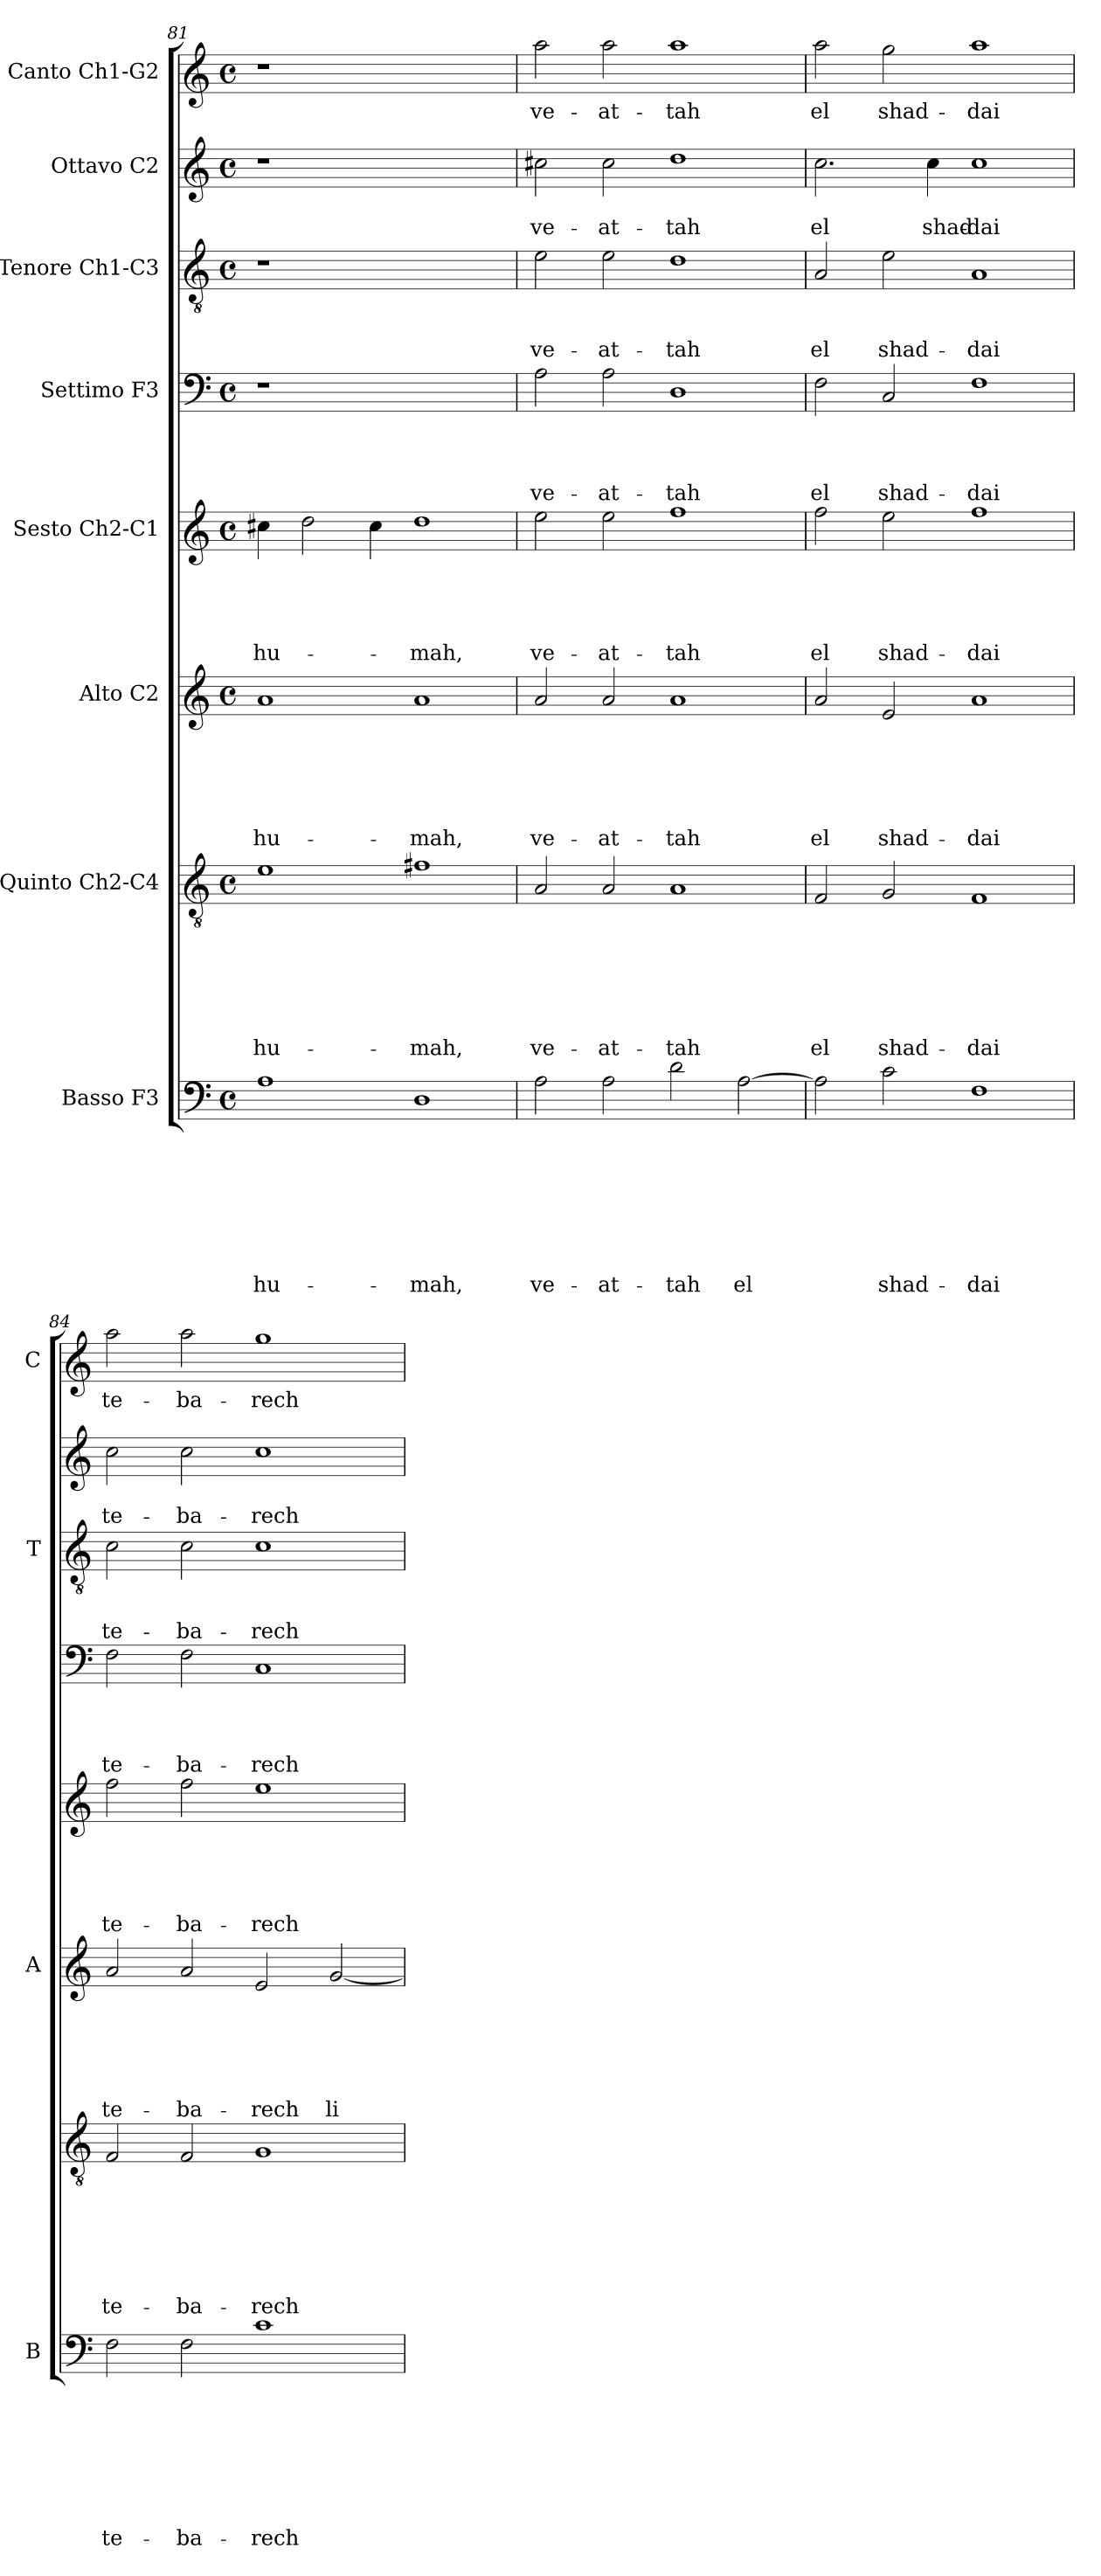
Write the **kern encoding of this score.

**kern	**text	**text	**text	**text	**text	**text	**text	**text	**kern	**text	**text	**text	**text	**text	**text	**text	**kern	**text	**text	**text	**text	**text	**text	**kern	**text	**text	**text	**text	**text	**kern	**text	**text	**text	**text	**kern	**text	**text	**text	**kern	**text	**text	**kern	**text
*part8	*part8	*part8	*part8	*part8	*part8	*part8	*part8	*part8	*part7	*part7	*part7	*part7	*part7	*part7	*part7	*part7	*part6	*part6	*part6	*part6	*part6	*part6	*part6	*part5	*part5	*part5	*part5	*part5	*part5	*part4	*part4	*part4	*part4	*part4	*part3	*part3	*part3	*part3	*part2	*part2	*part2	*part1	*part1
*staff8	*staff8	*staff8	*staff8	*staff8	*staff8	*staff8	*staff8	*staff8	*staff7	*staff7	*staff7	*staff7	*staff7	*staff7	*staff7	*staff7	*staff6	*staff6	*staff6	*staff6	*staff6	*staff6	*staff6	*staff5	*staff5	*staff5	*staff5	*staff5	*staff5	*staff4	*staff4	*staff4	*staff4	*staff4	*staff3	*staff3	*staff3	*staff3	*staff2	*staff2	*staff2	*staff1	*staff1
*I"Basso F3	*	*	*	*	*	*	*	*	*I"Quinto Ch2-C4	*	*	*	*	*	*	*	*I"Alto C2	*	*	*	*	*	*	*I"Sesto Ch2-C1	*	*	*	*	*	*I"Settimo F3	*	*	*	*	*I"Tenore Ch1-C3	*	*	*	*I"Ottavo C2	*	*	*I"Canto Ch1-G2	*
*I'B	*	*	*	*	*	*	*	*	*	*	*	*	*	*	*	*	*I'A	*	*	*	*	*	*	*	*	*	*	*	*	*	*	*	*	*	*I'T	*	*	*	*	*	*	*I'C	*
!!LO:PB:g=z
*clefF4	*	*	*	*	*	*	*	*	*clefGv2	*	*	*	*	*	*	*	*clefG2	*	*	*	*	*	*	*clefG2	*	*	*	*	*	*clefF4	*	*	*	*	*clefGv2	*	*	*	*clefG2	*	*	*clefG2	*
*k[]	*	*	*	*	*	*	*	*	*k[]	*	*	*	*	*	*	*	*k[]	*	*	*	*	*	*	*k[]	*	*	*	*	*	*k[]	*	*	*	*	*k[]	*	*	*	*k[]	*	*	*k[]	*
*C:	*	*	*	*	*	*	*	*	*C:	*	*	*	*	*	*	*	*C:	*	*	*	*	*	*	*C:	*	*	*	*	*	*C:	*	*	*	*	*C:	*	*	*	*C:	*	*	*C:	*
*M4/4	*	*	*	*	*	*	*	*	*M4/4	*	*	*	*	*	*	*	*M4/4	*	*	*	*	*	*	*M4/4	*	*	*	*	*	*M4/4	*	*	*	*	*M4/4	*	*	*	*M4/4	*	*	*M4/4	*
*met(c)	*	*	*	*	*	*	*	*	*met(c)	*	*	*	*	*	*	*	*met(c)	*	*	*	*	*	*	*met(c)	*	*	*	*	*	*met(c)	*	*	*	*	*met(c)	*	*	*	*met(c)	*	*	*met(c)	*
=81	=81	=81	=81	=81	=81	=81	=81	=81	=81	=81	=81	=81	=81	=81	=81	=81	=81	=81	=81	=81	=81	=81	=81	=81	=81	=81	=81	=81	=81	=81	=81	=81	=81	=81	=81	=81	=81	=81	=81	=81	=81	=81	=81
!	!	!	!	!	!	!	!	!LO:LY:b	!	!	!	!	!	!	!	!LO:LY:b	!	!	!	!	!	!	!LO:LY:b	!	!	!	!	!	!LO:LY:b	!	!	!	!	!	!	!	!	!	!	!	!	!	!
1A	.	.	.	.	.	.	.	hu-	1e	.	.	.	.	.	.	hu-	1a	.	.	.	.	.	hu-	4cc#X\	.	.	.	.	hu-	1r	.	.	.	.	1r	.	.	.	1r	.	.	1r	.
.	.	.	.	.	.	.	.	.	.	.	.	.	.	.	.	.	.	.	.	.	.	.	.	2dd\	.	.	.	.	.	.	.	.	.	.	.	.	.	.	.	.	.	.	.
.	.	.	.	.	.	.	.	.	.	.	.	.	.	.	.	.	.	.	.	.	.	.	.	4cc#\	.	.	.	.	.	.	.	.	.	.	.	.	.	.	.	.	.	.	.
!	!	!	!	!	!	!	!	!LO:LY:b	!	!	!	!	!	!	!	!LO:LY:b	!	!	!	!	!	!	!LO:LY:b	!	!	!	!	!	!LO:LY:b	!	!	!	!	!	!	!	!	!	!	!	!	!	!
1D	.	.	.	.	.	.	.	-mah,	1f#X	.	.	.	.	.	.	-mah,	1a	.	.	.	.	.	-mah,	1dd	.	.	.	.	-mah,	1ryy	.	.	.	.	1ryy	.	.	.	1ryy	.	.	1ryy	.
=82	=82	=82	=82	=82	=82	=82	=82	=82	=82	=82	=82	=82	=82	=82	=82	=82	=82	=82	=82	=82	=82	=82	=82	=82	=82	=82	=82	=82	=82	=82	=82	=82	=82	=82	=82	=82	=82	=82	=82	=82	=82	=82	=82
!	!	!	!	!	!	!	!	!LO:LY:b	!	!	!	!	!	!	!	!LO:LY:b	!	!	!	!	!	!	!LO:LY:b	!	!	!	!	!	!LO:LY:b	!	!	!	!	!LO:LY:b	!	!	!	!LO:LY:b	!	!	!LO:LY:b	!	!LO:LY:b
2A\	.	.	.	.	.	.	.	ve-	2A/	.	.	.	.	.	.	ve-	2a/	.	.	.	.	.	ve-	2ee\	.	.	.	.	ve-	2A\	.	.	.	ve-	2e\	.	.	ve-	2cc#X\	.	ve-	2aa\	ve-
!	!	!	!	!	!	!	!	!LO:LY:b	!	!	!	!	!	!	!	!LO:LY:b	!	!	!	!	!	!	!LO:LY:b	!	!	!	!	!	!LO:LY:b	!	!	!	!	!LO:LY:b	!	!	!	!LO:LY:b	!	!	!LO:LY:b	!	!LO:LY:b
2A\	.	.	.	.	.	.	.	-at-	2A/	.	.	.	.	.	.	-at-	2a/	.	.	.	.	.	-at-	2ee\	.	.	.	.	-at-	2A\	.	.	.	-at-	2e\	.	.	-at-	2cc#\	.	-at-	2aa\	-at-
!	!	!	!	!	!	!	!	!LO:LY:b	!	!	!	!	!	!	!	!LO:LY:b	!	!	!	!	!	!	!LO:LY:b	!	!	!	!	!	!LO:LY:b	!	!	!	!	!LO:LY:b	!	!	!	!LO:LY:b	!	!	!LO:LY:b	!	!LO:LY:b
2d\	.	.	.	.	.	.	.	-tah	1A	.	.	.	.	.	.	-tah	1a	.	.	.	.	.	-tah	1ff	.	.	.	.	-tah	1D	.	.	.	-tah	1d	.	.	-tah	1dd	.	-tah	1aa	-tah
!	!	!	!	!	!	!	!	!LO:LY:b	!	!	!	!	!	!	!	!	!	!	!	!	!	!	!	!	!	!	!	!	!	!	!	!	!	!	!	!	!	!	!	!	!	!	!
[2A\	.	.	.	.	.	.	.	el	.	.	.	.	.	.	.	.	.	.	.	.	.	.	.	.	.	.	.	.	.	.	.	.	.	.	.	.	.	.	.	.	.	.	.
=83	=83	=83	=83	=83	=83	=83	=83	=83	=83	=83	=83	=83	=83	=83	=83	=83	=83	=83	=83	=83	=83	=83	=83	=83	=83	=83	=83	=83	=83	=83	=83	=83	=83	=83	=83	=83	=83	=83	=83	=83	=83	=83	=83
!	!	!	!	!	!	!	!	!	!	!	!	!	!	!	!	!LO:LY:b	!	!	!	!	!	!	!LO:LY:b	!	!	!	!	!	!LO:LY:b	!	!	!	!	!LO:LY:b	!	!	!	!LO:LY:b	!	!	!LO:LY:b	!	!LO:LY:b
2A\]	.	.	.	.	.	.	.	.	2F/	.	.	.	.	.	.	el	2a/	.	.	.	.	.	el	2ff\	.	.	.	.	el	2F\	.	.	.	el	2A/	.	.	el	2.cc\	.	el	2aa\	el
!	!	!	!	!	!	!	!	!LO:LY:b	!	!	!	!	!	!	!	!LO:LY:b	!	!	!	!	!	!	!LO:LY:b	!	!	!	!	!	!LO:LY:b	!	!	!	!	!LO:LY:b	!	!	!	!LO:LY:b	!	!	!	!	!LO:LY:b
2c\	.	.	.	.	.	.	.	shad-	2G/	.	.	.	.	.	.	shad-	2e/	.	.	.	.	.	shad-	2ee\	.	.	.	.	shad-	2C/	.	.	.	shad-	2e\	.	.	shad-	.	.	.	2gg\	shad-
!	!	!	!	!	!	!	!	!	!	!	!	!	!	!	!	!	!	!	!	!	!	!	!	!	!	!	!	!	!	!	!	!	!	!	!	!	!	!	!	!	!LO:LY:b	!	!
.	.	.	.	.	.	.	.	.	.	.	.	.	.	.	.	.	.	.	.	.	.	.	.	.	.	.	.	.	.	.	.	.	.	.	.	.	.	.	4cc\	.	shad-	.	.
!	!	!	!	!	!	!	!	!LO:LY:b	!	!	!	!	!	!	!	!LO:LY:b	!	!	!	!	!	!	!LO:LY:b	!	!	!	!	!	!LO:LY:b	!	!	!	!	!LO:LY:b	!	!	!	!LO:LY:b	!	!	!LO:LY:b	!	!LO:LY:b
1F	.	.	.	.	.	.	.	-dai	1F	.	.	.	.	.	.	-dai	1a	.	.	.	.	.	-dai	1ff	.	.	.	.	-dai	1F	.	.	.	-dai	1A	.	.	-dai	1cc	.	-dai	1aa	-dai
=84	=84	=84	=84	=84	=84	=84	=84	=84	=84	=84	=84	=84	=84	=84	=84	=84	=84	=84	=84	=84	=84	=84	=84	=84	=84	=84	=84	=84	=84	=84	=84	=84	=84	=84	=84	=84	=84	=84	=84	=84	=84	=84	=84
!	!	!	!	!	!	!	!	!LO:LY:b	!	!	!	!	!	!	!	!LO:LY:b	!	!	!	!	!	!	!LO:LY:b	!	!	!	!	!	!LO:LY:b	!	!	!	!	!LO:LY:b	!	!	!	!LO:LY:b	!	!	!LO:LY:b	!	!LO:LY:b
2F\	.	.	.	.	.	.	.	te-	2F/	.	.	.	.	.	.	te-	2a/	.	.	.	.	.	te-	2ff\	.	.	.	.	te-	2F\	.	.	.	te-	2c\	.	.	te-	2cc\	.	te-	2aa\	te-
!	!	!	!	!	!	!	!	!LO:LY:b	!	!	!	!	!	!	!	!LO:LY:b	!	!	!	!	!	!	!LO:LY:b	!	!	!	!	!	!LO:LY:b	!	!	!	!	!LO:LY:b	!	!	!	!LO:LY:b	!	!	!LO:LY:b	!	!LO:LY:b
2F\	.	.	.	.	.	.	.	-ba-	2F/	.	.	.	.	.	.	-ba-	2a/	.	.	.	.	.	-ba-	2ff\	.	.	.	.	-ba-	2F\	.	.	.	-ba-	2c\	.	.	-ba-	2cc\	.	-ba-	2aa\	-ba-
!	!	!	!	!	!	!	!	!LO:LY:b	!	!	!	!	!	!	!	!LO:LY:b	!	!	!	!	!	!	!LO:LY:b	!	!	!	!	!	!LO:LY:b	!	!	!	!	!LO:LY:b	!	!	!	!LO:LY:b	!	!	!LO:LY:b	!	!LO:LY:b
1c	.	.	.	.	.	.	.	-rech	1G	.	.	.	.	.	.	-rech	2e/	.	.	.	.	.	-rech	1ee	.	.	.	.	-rech	1C	.	.	.	-rech	1c	.	.	-rech	1cc	.	-rech	1gg	-rech
!	!	!	!	!	!	!	!	!	!	!	!	!	!	!	!	!	!	!	!	!	!	!	!LO:LY:b	!	!	!	!	!	!	!	!	!	!	!	!	!	!	!	!	!	!	!	!
.	.	.	.	.	.	.	.	.	.	.	.	.	.	.	.	.	[2g/	.	.	.	.	.	li-	.	.	.	.	.	.	.	.	.	.	.	.	.	.	.	.	.	.	.	.
=	=	=	=	=	=	=	=	=	=	=	=	=	=	=	=	=	=	=	=	=	=	=	=	=	=	=	=	=	=	=	=	=	=	=	=	=	=	=	=	=	=	=	=
*-	*-	*-	*-	*-	*-	*-	*-	*-	*-	*-	*-	*-	*-	*-	*-	*-	*-	*-	*-	*-	*-	*-	*-	*-	*-	*-	*-	*-	*-	*-	*-	*-	*-	*-	*-	*-	*-	*-	*-	*-	*-	*-	*-
